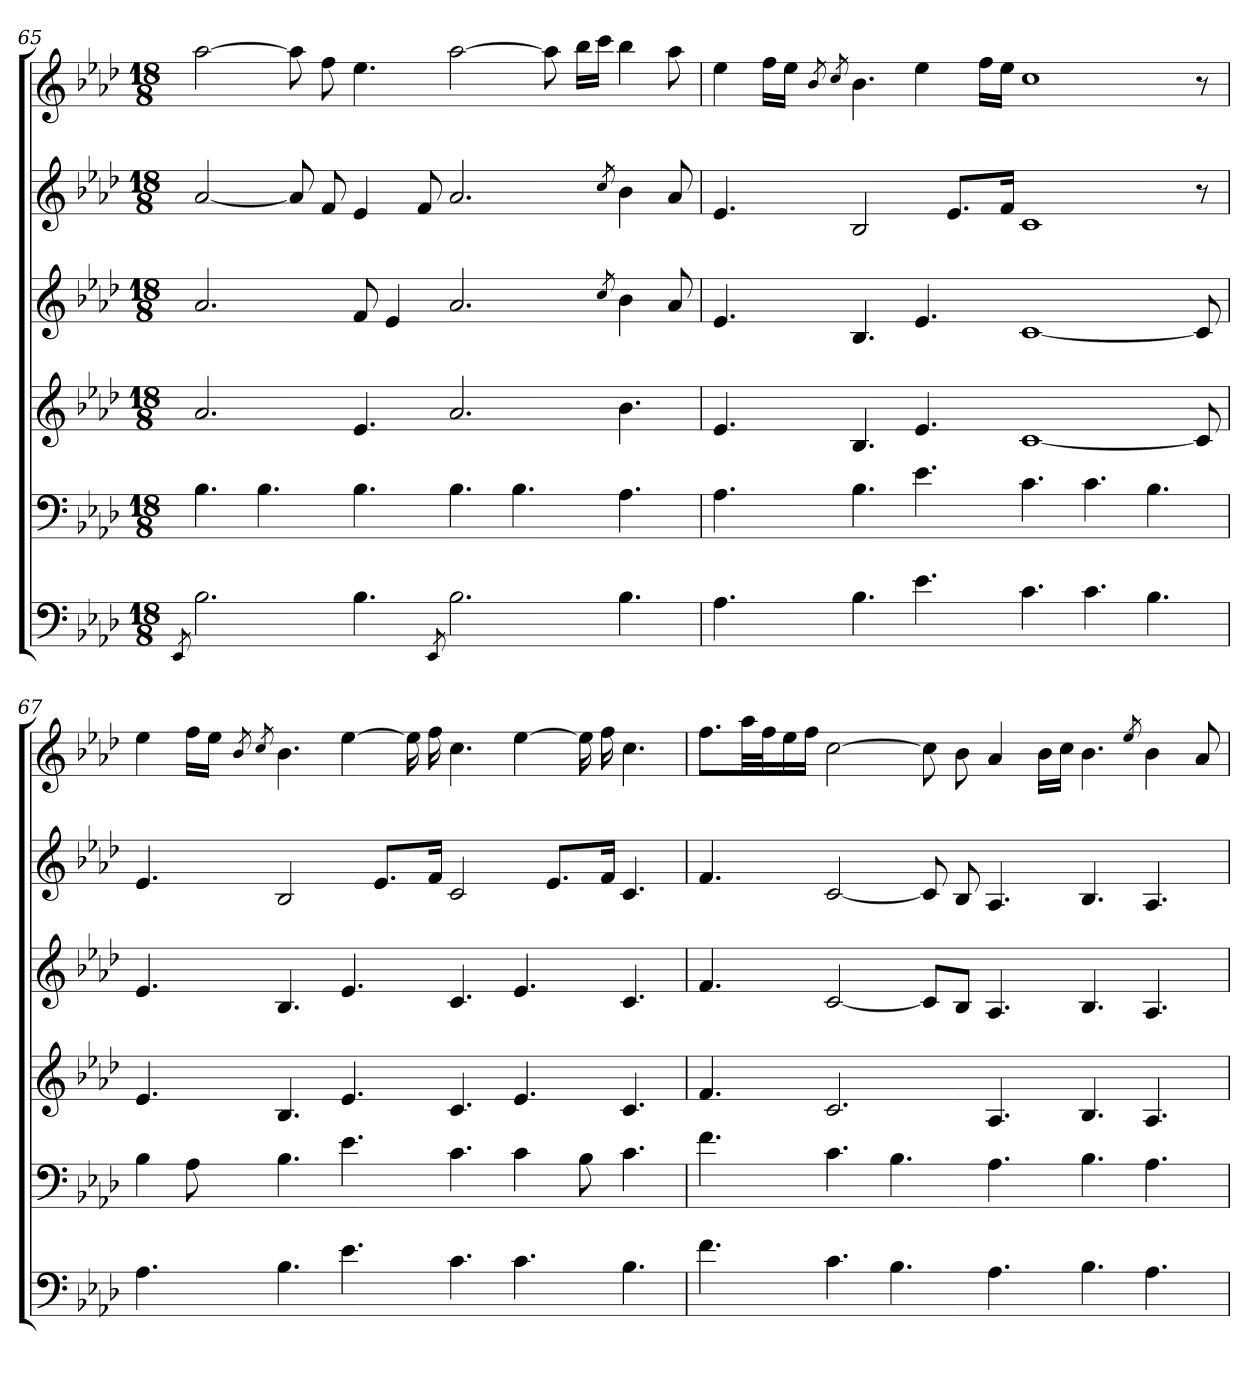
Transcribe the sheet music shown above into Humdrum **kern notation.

**kern	**kern	**kern	**kern	**kern	**kern
*part6	*part5	*part4	*part3	*part2	*part1
*staff6	*staff5	*staff4	*staff3	*staff2	*staff1
*clefF4	*clefF4	*clefG2	*clefG2	*clefG2	*clefG2
*k[b-e-a-d-]	*k[b-e-a-d-]	*k[b-e-a-d-]	*k[b-e-a-d-]	*k[b-e-a-d-]	*k[b-e-a-d-]
*M18/8	*M18/8	*M18/8	*M18/8	*M18/8	*M18/8
=65	=65	=65	=65	=65	=65
8qEE-	.	.	.	.	.
2.B-	4.B-	2.a-	2.a-	[2a-	[2aa-
.	4.B-	.	.	.	.
.	.	.	.	8a-]	8aa-]
.	.	.	.	8f	8ff
4.B-	4.B-	4.e-	8f	4e-	4.ee-
.	.	.	4e-	.	.
.	.	.	.	8f	.
8qEE-	.	.	.	.	.
2.B-	4.B-	2.a-	2.a-	2.a-	[2aa-
.	4.B-	.	.	.	.
.	.	.	.	.	8aa-]
.	.	.	.	.	16bb-\LL
.	.	.	.	.	16ccc\JJ
.	.	.	8qcc	8qcc	.
4.B-	4.A-	4.b-	4b-	4b-	4bb-
.	.	.	8a-	8a-	8aa-
=66	=66	=66	=66	=66	=66
4.A-	4.A-	4.e-	4.e-	4.e-	4ee-
.	.	.	.	.	16ff\LL
.	.	.	.	.	16ee-\JJ
.	.	.	.	.	8qb-
.	.	.	.	.	8qcc
4.B-	4.B-	4.B-	4.B-	2B-	4.b-
4.e-	4.e-	4.e-	4.e-	.	4ee-
.	.	.	.	8.e-/L	.
.	.	.	.	.	16ff\LL
.	.	.	.	16f/Jk	16ee-\JJ
4.c	4.c	[1c	[1c	1c	1cc
4.c	4.c	.	.	.	.
4.B-	4.B-	.	.	.	.
.	.	8c]	8c]	8r	8r
=67	=67	=67	=67	=67	=67
4.A-	4B-	4.e-	4.e-	4.e-	4ee-
.	8A-	.	.	.	16ff\LL
.	.	.	.	.	16ee-\JJ
.	.	.	.	.	8qb-
.	.	.	.	.	8qcc
4.B-	4.B-	4.B-	4.B-	2B-	4.b-
4.e-	4.e-	4.e-	4.e-	.	[4ee-
.	.	.	.	8.e-/L	.
.	.	.	.	.	16ee-]
.	.	.	.	16f/Jk	16ff
4.c	4.c	4.c	4.c	2c	4.cc
4.c	4c	4.e-	4.e-	.	[4ee-
.	.	.	.	8.e-/L	.
.	8B-	.	.	.	16ee-]
.	.	.	.	16f/Jk	16ff
4.B-	4.c	4.c	4.c	4.c	4.cc
=68	=68	=68	=68	=68	=68
4.f	4.f	4.f	4.f	4.f	8.ff\L
.	.	.	.	.	32aa-\LL
.	.	.	.	.	32ff\J
.	.	.	.	.	16ee-\
.	.	.	.	.	16ff\JJ
4.c	4.c	2.c	[2c	[2c	[2cc
4.B-	4.B-	.	.	.	.
.	.	.	8c/L]	8c]	8cc]
.	.	.	8B-/J	8B-	8b-
4.A-	4.A-	4.A-	4.A-	4.A-	4a-
.	.	.	.	.	16b-\LL
.	.	.	.	.	16cc\JJ
4.B-	4.B-	4.B-	4.B-	4.B-	4.b-
.	.	.	.	.	8qee-
4.A-	4.A-	4.A-	4.A-	4.A-	4b-
.	.	.	.	.	8a-
=	=	=	=	=	=
*-	*-	*-	*-	*-	*-
